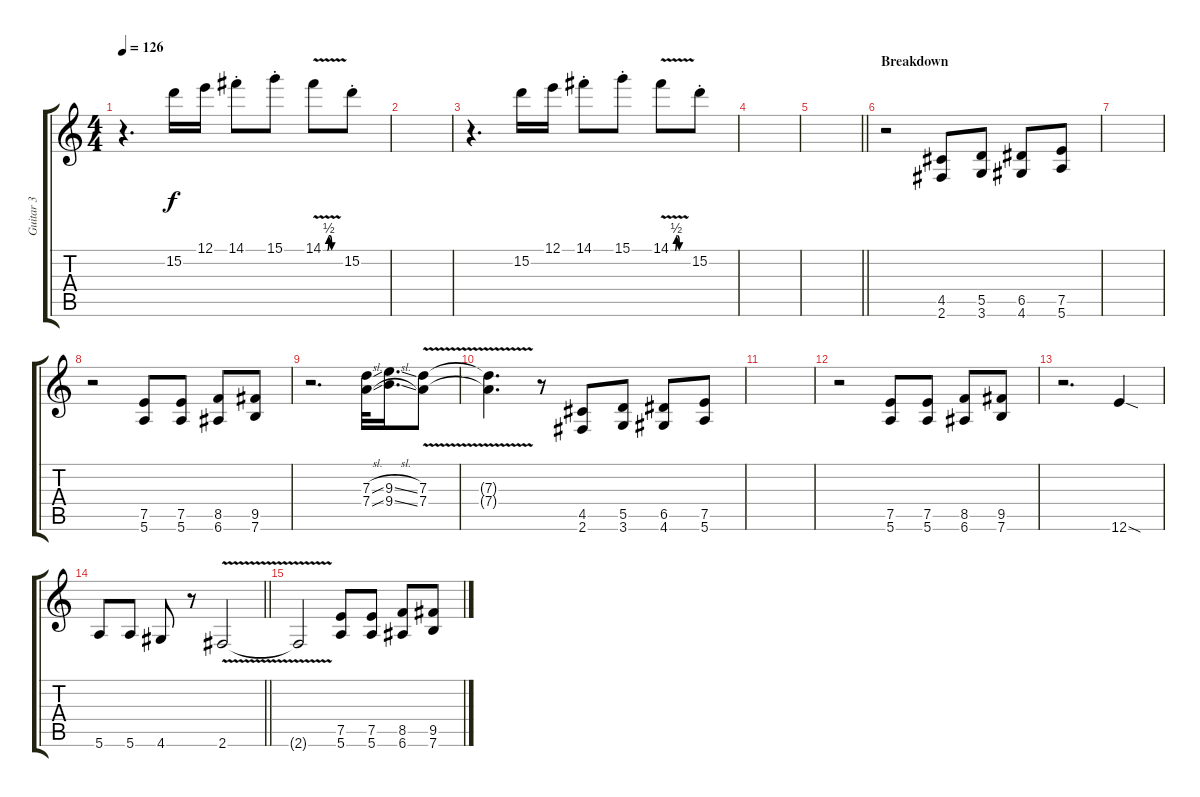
\track ("Guitar 3" "Guitar 3") {instrument distortionguitar}
\staff {score tabs}
\tuning (E4 B3 G3 D3 A2 E2) {hide}
\ts (4 4)
\tempo 126
\clef g2
\ks c
r.4{d dy f} 15.2.16 12.1.16 14.1{st}.8 15.1{st}.8 14.1{be (custom 0 0 10 0 15 0 20 2 24 2 30 0 60 0) v}.8 15.2{st}.8 |
|
r.4{d} 15.2.16 12.1.16 14.1{st}.8 15.1{st}.8 14.1{be (custom 0 0 10 0 15 0 20 2 24 2 30 0 60 0) v}.8 15.2{st}.8 |
|
\barLineRight lightlight
|
\section ("" "Breakdown")
r.2 (4.5 2.6).8 (5.5 3.6).8 (6.5 4.6).8 (7.5 5.6).8 |
|
r.2 (7.5 5.6).8 (7.5 5.6).8 (8.5 6.6).8 (9.5 7.6).8 |
r.2{d} (7.3{sl} 7.4{sl}).32 (9.3{sl} 9.4{sl}).16{d} (7.3{v} 7.4{v}).8 |
(7.3{t} 7.4{t}).4{d} r.8 (4.5 2.6).8 (5.5 3.6).8 (6.5 4.6).8 (7.5 5.6).8 |
|
r.2 (7.5 5.6).8 (7.5 5.6).8 (8.5 6.6).8 (9.5 7.6).8 |
r.2{d} 12.6{sod}.4 |
\barLineRight lightlight
5.6.8 5.6.8 4.6.8 r.8 2.6{v}.2 |
2.6{t}.2 (7.5 5.6).8 (7.5 5.6).8 (8.5 6.6).8 (9.5 7.6).8
